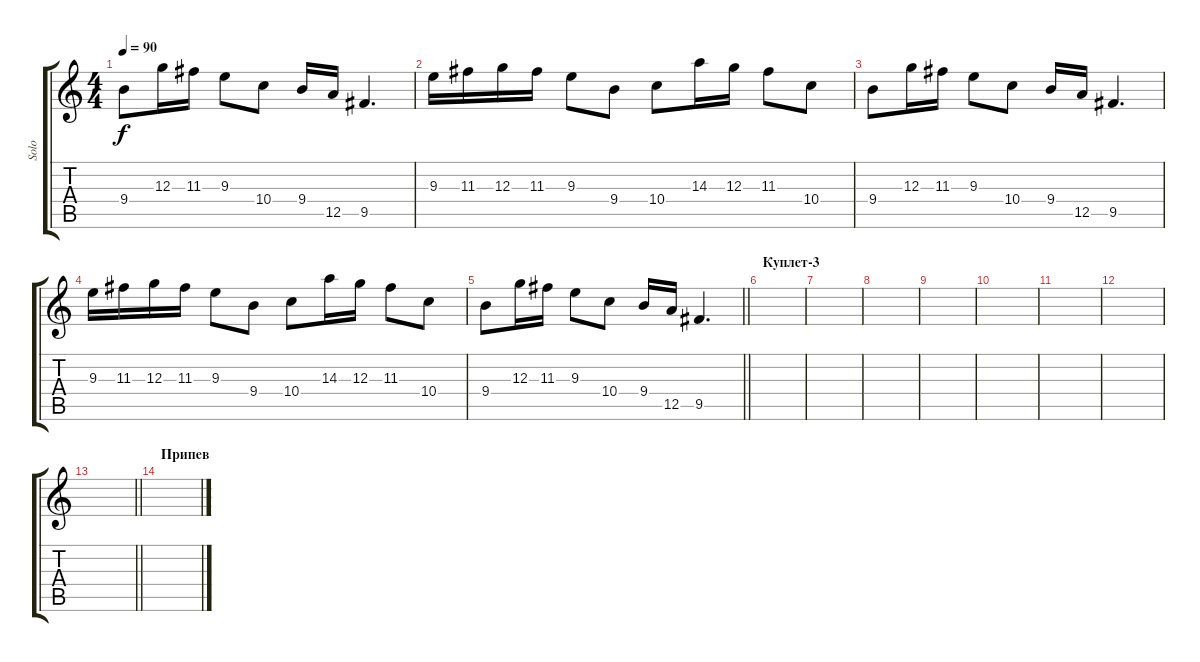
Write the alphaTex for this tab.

\track ("Solo" "Solo") {instrument distortionguitar}
\staff {score tabs}
\tuning (E4 B3 G3 D3 A2 E2) {hide}
\ts (4 4)
\tempo 90
\clef g2
\ks c
9.4.8{dy f} 12.3.16 11.3.16 9.3.8 10.4.8 9.4.16 12.5.16 9.5.4{d} |
9.3.16 11.3.16 12.3.16 11.3.16 9.3.8 9.4.8 10.4.8 14.3.16 12.3.16 11.3.8 10.4.8 |
9.4.8 12.3.16 11.3.16 9.3.8 10.4.8 9.4.16 12.5.16 9.5.4{d} |
9.3.16 11.3.16 12.3.16 11.3.16 9.3.8 9.4.8 10.4.8 14.3.16 12.3.16 11.3.8 10.4.8 |
\barLineRight lightlight
9.4.8 12.3.16 11.3.16 9.3.8 10.4.8 9.4.16 12.5.16 9.5.4{d} |
\section ("" "Куплет-3")
|
|
|
|
|
|
|
\barLineRight lightlight
|
\section ("" "Припев")
